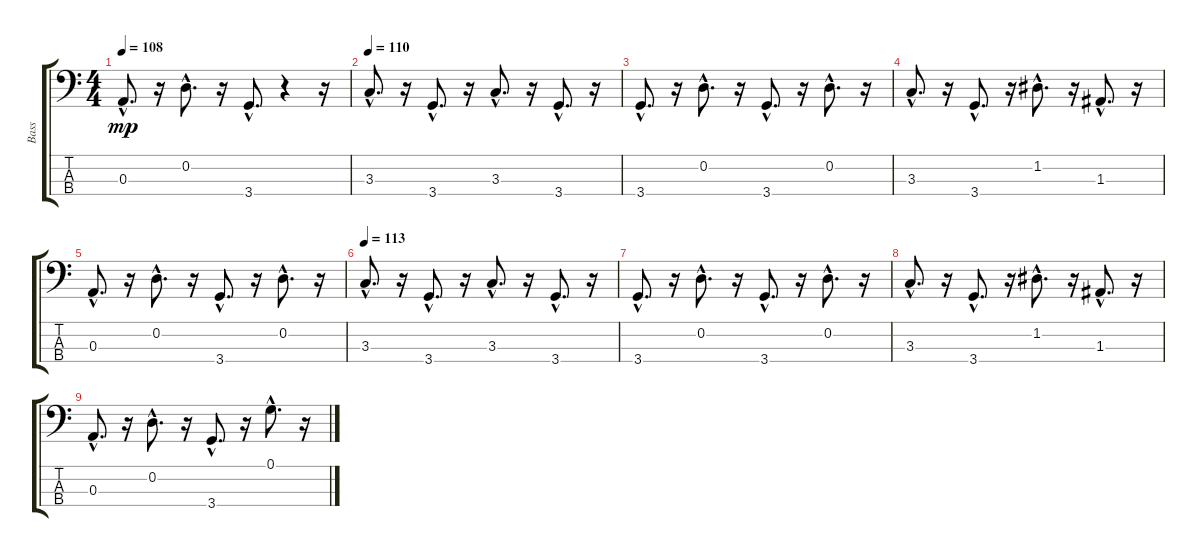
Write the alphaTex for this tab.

\track ("Bass" "Bass") {instrument electricbassfinger}
\staff {score tabs}
\tuning (G2 D2 A1 E1) {hide}
\ts (4 4)
\tempo 108
\clef f4
\ks c
0.3{hac}.8{d dy mp} r.16 0.2{hac}.8{d} r.16 3.4{hac}.8{d} r.4 r.16 |
\tempo 110
3.3{hac}.8{d} r.16 3.4{hac}.8{d} r.16 3.3{hac}.8{d} r.16 3.4{hac}.8{d} r.16 |
3.4{hac}.8{d} r.16 0.2{hac}.8{d} r.16 3.4{hac}.8{d} r.16 0.2{hac}.8{d} r.16 |
3.3{hac}.8{d} r.16 3.4{hac}.8{d} r.16 1.2{hac}.8{d} r.16 1.3{hac}.8{d} r.16 |
0.3{hac}.8{d} r.16 0.2{hac}.8{d} r.16 3.4{hac}.8{d} r.16 0.2{hac}.8{d} r.16 |
\tempo 113
3.3{hac}.8{d} r.16 3.4{hac}.8{d} r.16 3.3{hac}.8{d} r.16 3.4{hac}.8{d} r.16 |
3.4{hac}.8{d} r.16 0.2{hac}.8{d} r.16 3.4{hac}.8{d} r.16 0.2{hac}.8{d} r.16 |
3.3{hac}.8{d} r.16 3.4{hac}.8{d} r.16 1.2{hac}.8{d} r.16 1.3{hac}.8{d} r.16 |
0.3{hac}.8{d} r.16 0.2{hac}.8{d} r.16 3.4{hac}.8{d} r.16 0.1{hac}.8{d} r.16
